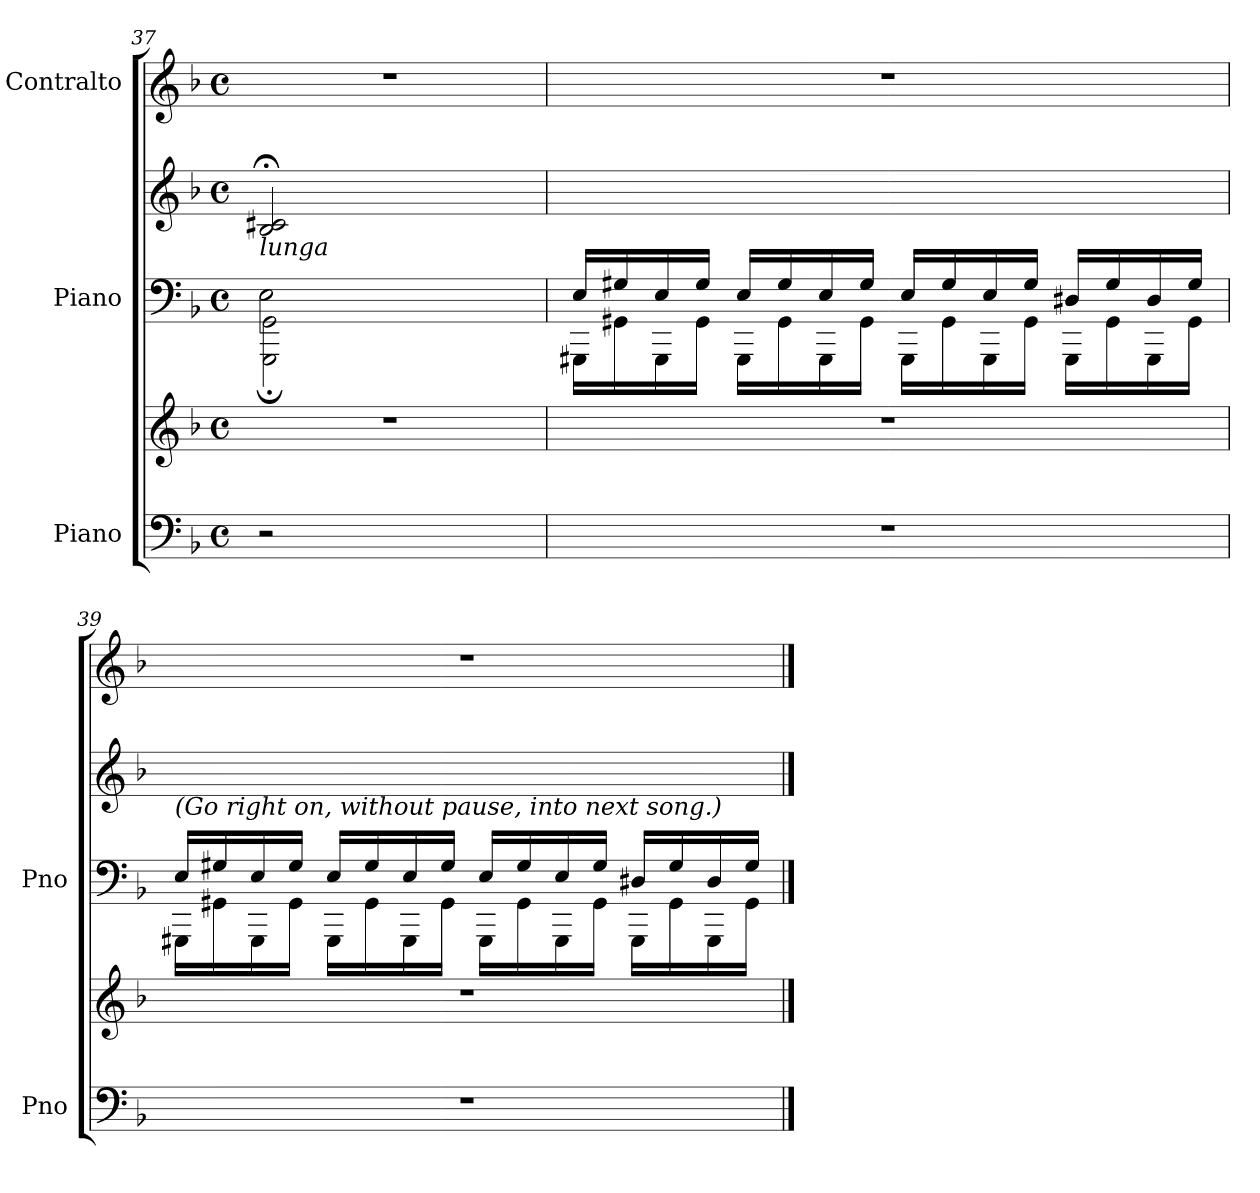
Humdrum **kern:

**kern	**kern	**kern	**kern	**kern
*part3	*part3	*part2	*part2	*part1
*staff5	*staff4	*staff3	*staff2	*staff1
*I"Piano	*	*I"Piano	*	*I"Contralto
*I'Pno	*	*I'Pno	*	*
*clefF4	*clefG2	*clefF4	*clefG2	*clefG2
*k[b-]	*k[b-]	*k[b-]	*k[b-]	*k[b-]
*M4/4	*M4/4	*M4/4	*M4/4	*M4/4
*met(c)	*met(c)	*met(c)	*met(c)	*met(c)
=37	=37	=37	=37	=37
*	*	*^	*	*
!	!	!	!	!LO:TX:b:i:t=lunga	!
2r	1r	2E\	2GGG\; 2GG\;	2B-/;< 2c#X/;<	1r
2ryy	.	2ryy	2ryy	2ryy	.
!!LO:LB:g=z
=38	=38	=38	=38	=38	=38
1r	1r	16E/LL	16GGG#X\LL	1ryy	1r
.	.	16G#X/	16GG#X\	.	.
.	.	16E/	16GGG#\	.	.
.	.	16G#/JJ	16GG#\JJ	.	.
.	.	16E/LL	16GGG#\LL	.	.
.	.	16G#/	16GG#\	.	.
.	.	16E/	16GGG#\	.	.
.	.	16G#/JJ	16GG#\JJ	.	.
.	.	16E/LL	16GGG#\LL	.	.
.	.	16G#/	16GG#\	.	.
.	.	16E/	16GGG#\	.	.
.	.	16G#/JJ	16GG#\JJ	.	.
.	.	16D#X/LL	16GGG#\LL	.	.
.	.	16G#/	16GG#\	.	.
.	.	16D#/	16GGG#\	.	.
.	.	16G#/JJ	16GG#\JJ	.	.
!!LO:LB:g=z
=39	=39	=39	=39	=39	=39
!	!	!	!	!LO:TX:b:i:t=(Go right on, without pause, into next song.)	!
1r	1r	16E/LL	16GGG#X\LL	1ryy	1r
.	.	16G#X/	16GG#X\	.	.
.	.	16E/	16GGG#\	.	.
.	.	16G#/JJ	16GG#\JJ	.	.
.	.	16E/LL	16GGG#\LL	.	.
.	.	16G#/	16GG#\	.	.
.	.	16E/	16GGG#\	.	.
.	.	16G#/JJ	16GG#\JJ	.	.
.	.	16E/LL	16GGG#\LL	.	.
.	.	16G#/	16GG#\	.	.
.	.	16E/	16GGG#\	.	.
.	.	16G#/JJ	16GG#\JJ	.	.
.	.	16D#X/LL	16GGG#\LL	.	.
.	.	16G#/	16GG#\	.	.
.	.	16D#/	16GGG#\	.	.
.	.	16G#/JJ	16GG#\JJ	.	.
*	*	*v	*v	*	*
==	==	==	==	==
*-	*-	*-	*-	*-
